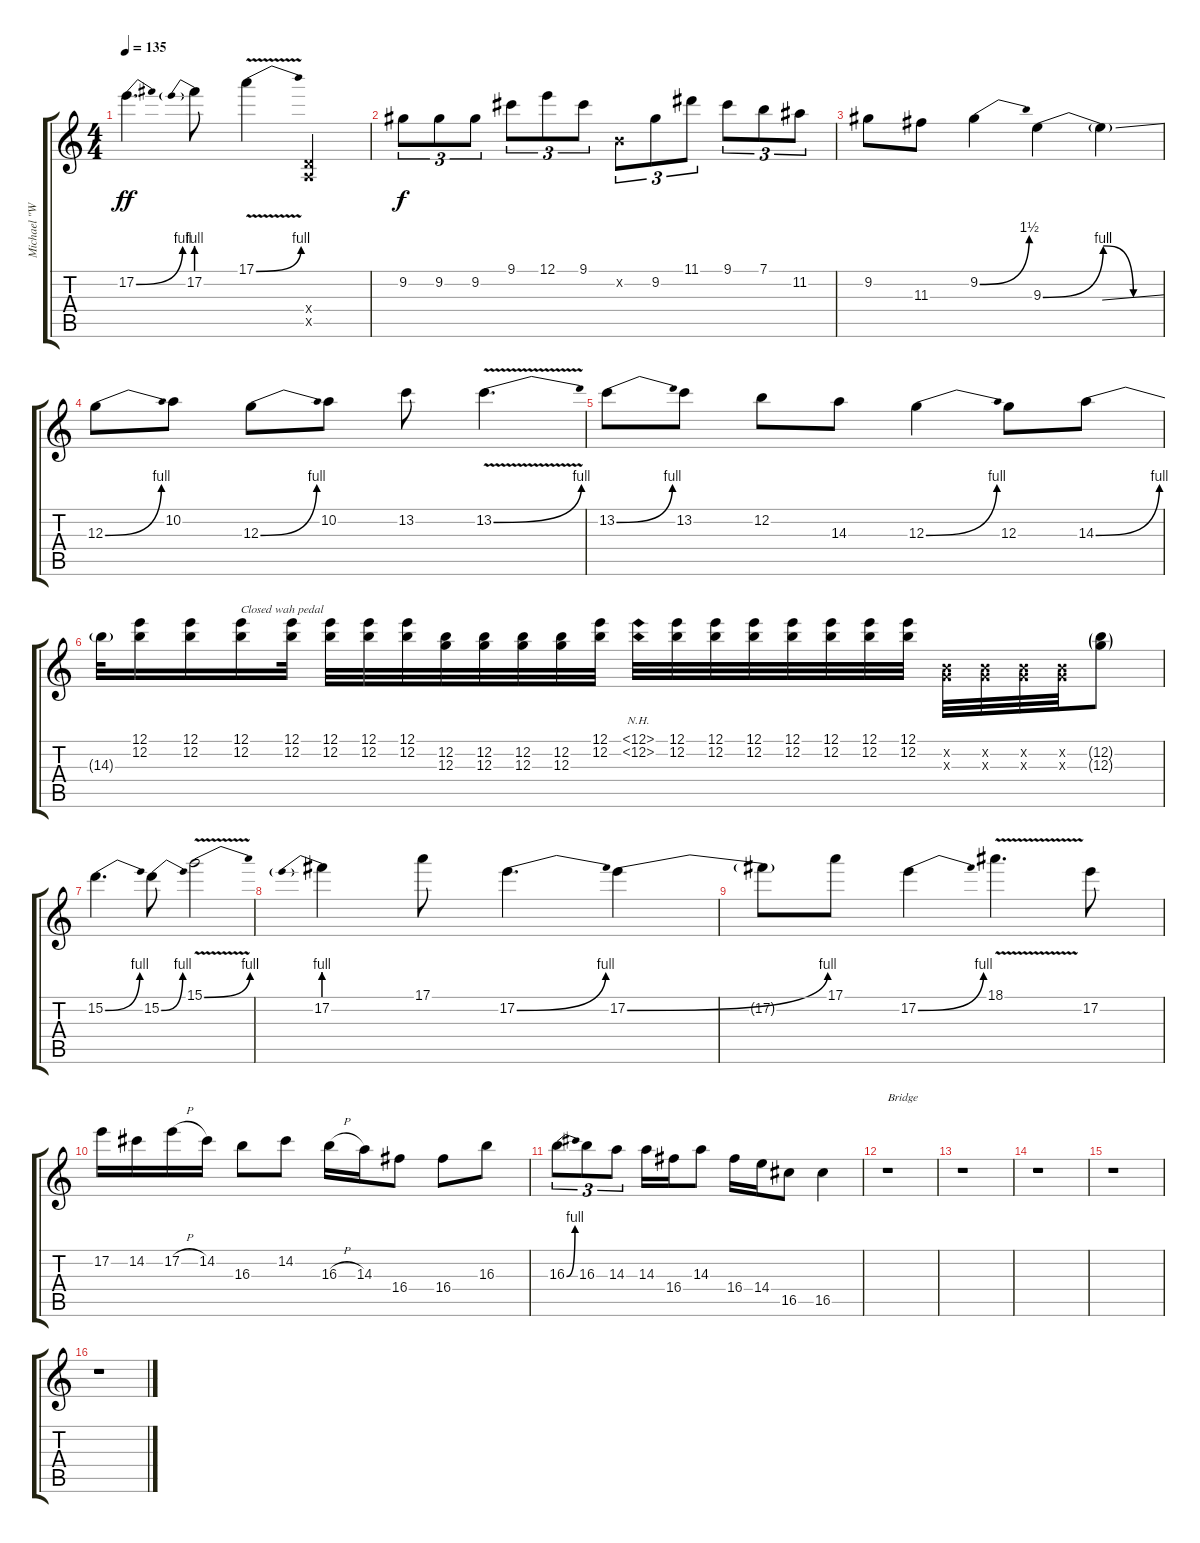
\track ("Michael \"Würzel\" Burston" "Michael \"W") {instrument distortionguitar}
\staff {score tabs}
\tuning (E4 B3 G3 D3 A2 E2) {hide}
\ts (4 4)
\tempo 135
\clef g2
\ks c
17.2{be (bend 0 0 60 4)}.4{d dy ff} 17.2{be (prebend 0 4 60 4)}.8 17.1{be (bend 0 0 60 4) v}.4 (0.4{x} 0.5{x}).4 |
9.2.8{tu (3 2) dy f} 9.2.8{tu (3 2)} 9.2.8{tu (3 2)} 9.1.8{tu (3 2)} 12.1.8{tu (3 2)} 9.1.8{tu (3 2)} 0.2{x}.8{tu (3 2)} 9.2.8{tu (3 2)} 11.1.8{tu (3 2)} 9.1.8{tu (3 2)} 7.1.8{tu (3 2)} 11.2.8{tu (3 2)} |
9.2.8 11.3.8 9.2{be (bend 0 0 60 6)}.4 9.3{be (custom 0 0 30 4 45 0 60 0)}.4 9.3{ss t}.4 |
12.3{be (bend 0 0 60 4)}.8 10.2.8 12.3{be (bend 0 0 60 4)}.8 10.2.8 13.2.8 13.2{be (bend 0 0 60 4) v}.4{d} |
13.2{be (bend 0 0 60 4)}.8 13.2.8 12.2.8 14.3.8 12.3{be (bend 0 0 60 4)}.4 12.3.8 14.3{be (bend 0 0 60 4)}.8 |
14.3{t}.32 (12.1 12.2).16 (12.1 12.2).16 (12.1 12.2).16{txt "Closed wah pedal"} (12.1 12.2).32 (12.1 12.2).32 (12.1 12.2).32 (12.1 12.2).32 (12.2 12.3).32 (12.2 12.3).32 (12.2 12.3).32 (12.2 12.3).32 (12.1 12.2).32 (12.1{nh} 12.2{nh}).32 (12.1 12.2).32 (12.1 12.2).32 (12.1 12.2).32 (12.1 12.2).32 (12.1 12.2).32 (12.1 12.2).32 (12.1 12.2).32 (0.2{x} 0.3{x}).32 (0.2{x} 0.3{x}).32 (0.2{x} 0.3{x}).32 (0.2{x} 0.3{x}).32 (12.2{g} 12.3{g}).8 |
15.2{be (bend 0 0 60 4)}.4{d} 15.2{be (bend 0 0 60 4)}.8 15.1{be (bend 0 0 60 4) v}.2 |
17.2{be (prebend 0 4 60 4)}.4 17.1.8 17.2{be (bend 0 0 60 4)}.4{d} 17.2{be (bend 0 0 60 4)}.4 |
17.2{t}.8 17.1.8 17.2{be (bend 0 0 60 4)}.4 18.1{v}.4{d} 17.2.8 |
17.2.16 14.2.16 17.2{h}.16 14.2.16 16.3.8 14.2.8 16.3{h}.16 14.3.16 16.4.8 16.4.8 16.3.8 |
16.3{be (bend 0 0 60 4)}.8{tu (3 2)} 16.3.8{tu (3 2)} 14.3.8{tu (3 2)} 14.3.16 16.4.16 14.3.8 16.4.16 14.4.16 16.5.8 16.5.4 |
r.1{txt "Bridge"} |
r.1 |
r.1 |
r.1 |
r.1
